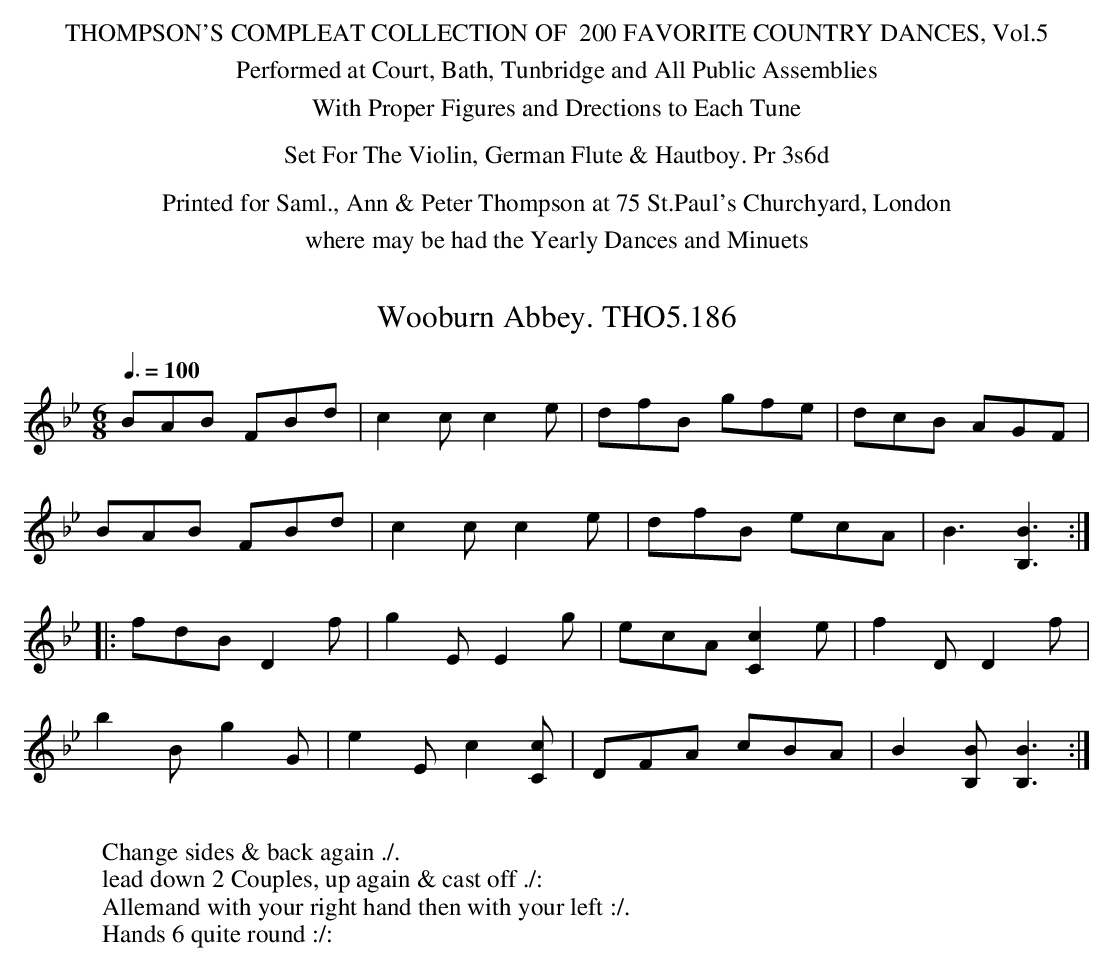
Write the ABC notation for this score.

X:1
T:Wooburn Abbey. THO5.186
M:6/8
L:1/8
Q:3/8=100
K:Bb
BAB FBd|c2c c2e|dfB gfe|dcB AGF|
BAB FBd|c2c c2e|dfB ecA|B3 [B3B,3]:|
|:fdB D2f|g2E E2g|ecA [c2C2]e|f2D D2f|
b2B g2G|e2E c2[cC]|DFA cBA|B2[BB,] [B3B,3]:|
W:
W:Change sides & back again ./.
W:lead down 2 Couples, up again & cast off ./:
W:Allemand with your right hand then with your left :/.
W:Hands 6 quite round :/:
